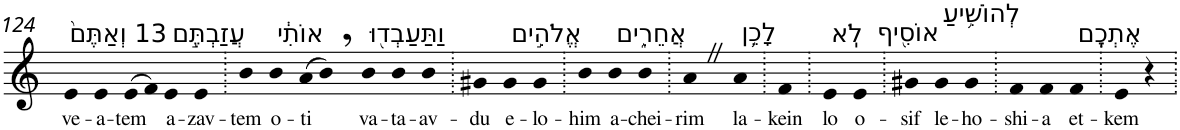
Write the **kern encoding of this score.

**kern	**text
*part1	*part1
*staff1	*staff1
*I"Piano	*
*I'Pno	*
!!LO:PB:g=z
*clefG2	*
*k[]	*
=124	=124
!LO:TX:a:t=13 וְאַתֶּם֙	!
!	!LO:LY:b
4e	ve-
!	!LO:LY:b
4e	-a-
!	!LO:LY:b
(>8e	-tem
8f)	.
!LO:TX:a:t=עֲזַבְתֶּ֣ם	!
!	!LO:LY:b
4e	a-
!	!LO:LY:b
4e	-zav-
=125.	=125.
!	!LO:LY:b
4b	-tem
!LO:TX:a:t=אוֹתִ֔י	!
!	!LO:LY:b
4b	o-
!	!LO:LY:b
(>8a	-ti
8b,)	.
!LO:TX:a:t=וַתַּעַבְד֖וּ	!
!	!LO:LY:b
4b	va-
!	!LO:LY:b
4b	-ta-
!	!LO:LY:b
4b	-av-
=126.	=126.
!	!LO:LY:b
4g#X	-du
!LO:TX:a:t=אֱלֹהִ֣ים	!
!	!LO:LY:b
4g#	e-
!	!LO:LY:b
4g#	-lo-
=127.	=127.
!	!LO:LY:b
4b	-him
!LO:TX:a:t=אֲחֵרִ֑ים	!
!	!LO:LY:b
4b	a-
!	!LO:LY:b
4b	-chei-
=128.	=128.
!	!LO:LY:b
4aZ	-rim
!LO:TX:a:t=לָכֵ֥ן	!
!	!LO:LY:b
4a	la-
=129.	=129.
!	!LO:LY:b
4f	-kein
=130.	=130.
!LO:TX:a:t=לֹֽא	!
!	!LO:LY:b
4e	lo
!LO:TX:a:t=אוֹסִ֖יף	!
!	!LO:LY:b
4e	o-
=131.	=131.
!	!LO:LY:b
4g#X	-sif
!LO:TX:a:t=לְהוֹשִׁ֥יעַ	!
!	!LO:LY:b
4g#	le-
!	!LO:LY:b
4g#	-ho-
=132.	=132.
!	!LO:LY:b
4f	-shi-
!	!LO:LY:b
4f	-a
!LO:TX:a:t=אֶתְכֶֽם	!
!	!LO:LY:b
4f	et-
=133.	=133.
!	!LO:LY:b
4e	-kem
4r	.
=.	=.
*-	*-
